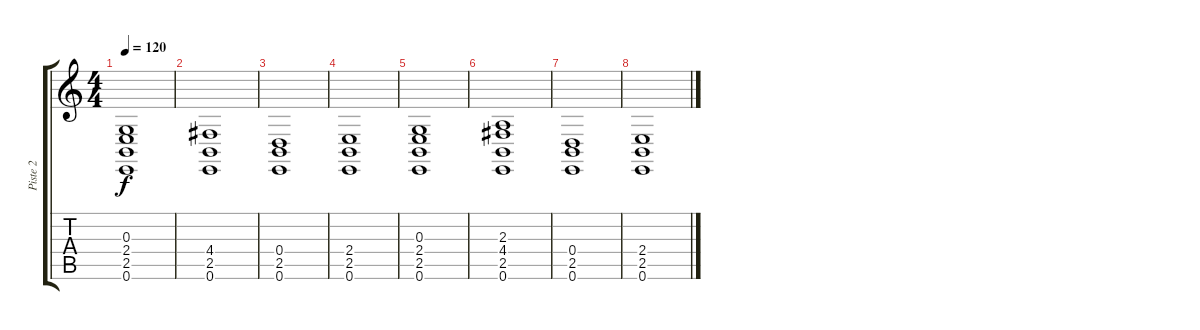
\track ("Piste 2" "Piste 2") {instrument pad2warm}
\staff {score tabs}
\tuning (E4 B3 G3 D3 A2 E2) {hide}
\ts (4 4)
\tempo 120
\clef g2
\ks c
(0.3 2.4 2.5 0.6).1{dy f} |
(4.4 2.5 0.6).1 |
(0.4 2.5 0.6).1 |
(2.4 2.5 0.6).1 |
(0.3 2.4 2.5 0.6).1 |
(2.3 4.4 2.5 0.6).1 |
(0.4 2.5 0.6).1 |
(2.4 2.5 0.6).1
